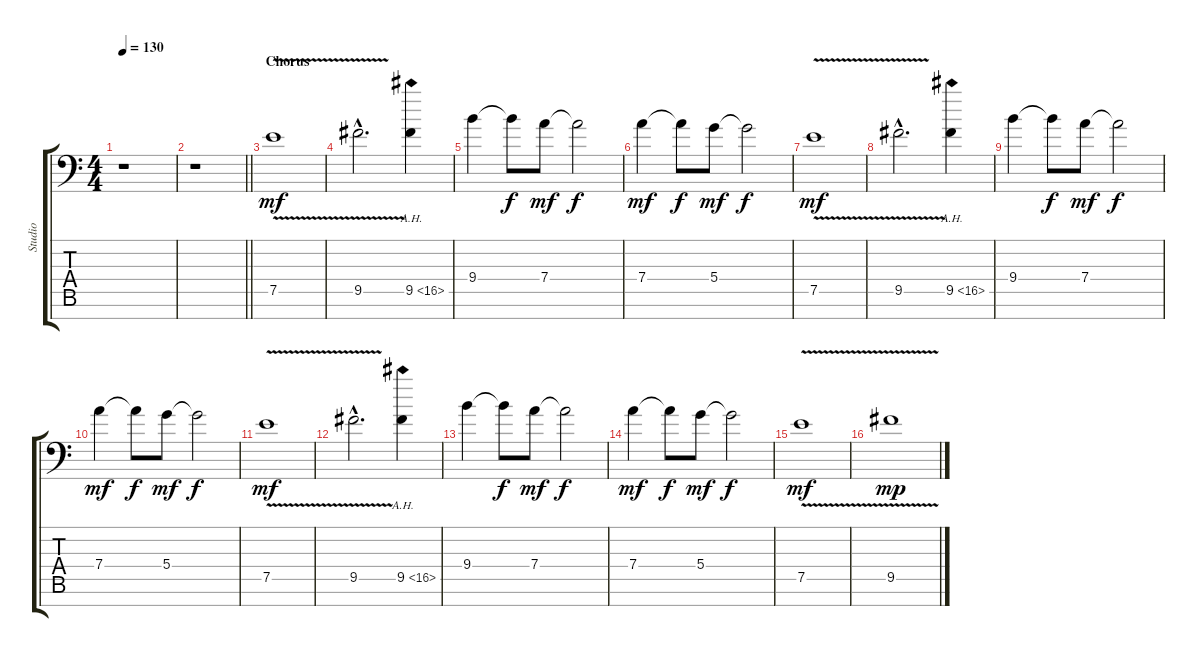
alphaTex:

\track ("Studio" "Studio") {instrument distortionguitar}
\staff {score tabs}
\tuning (E4 B3 G3 D3 A2 E2 C-1) {hide}
\ts (4 4)
\tempo 130
\clef f4
\ks c
r.1{dy f} |
\barLineRight lightlight
r.1 |
\section ("" "Chorus")
7.5{v}.1{dy mf} |
9.5{v hac}.2{d} 9.5{ah 7}.4 |
9.4.4 9.4{t}.8{dy f} 7.4.8{dy mf} 7.4{t}.2{dy f} |
7.4.4{dy mf} 7.4{t}.8{dy f} 5.4.8{dy mf} 5.4{t}.2{dy f} |
7.5{v}.1{dy mf} |
9.5{v hac}.2{d} 9.5{ah 7}.4 |
9.4.4 9.4{t}.8{dy f} 7.4.8{dy mf} 7.4{t}.2{dy f} |
7.4.4{dy mf} 7.4{t}.8{dy f} 5.4.8{dy mf} 5.4{t}.2{dy f} |
7.5{v}.1{dy mf} |
9.5{v hac}.2{d} 9.5{ah 7}.4 |
9.4.4 9.4{t}.8{dy f} 7.4.8{dy mf} 7.4{t}.2{dy f} |
7.4.4{dy mf} 7.4{t}.8{dy f} 5.4.8{dy mf} 5.4{t}.2{dy f} |
7.5{v}.1{dy mf} |
9.5{v}.1{dy mp}
